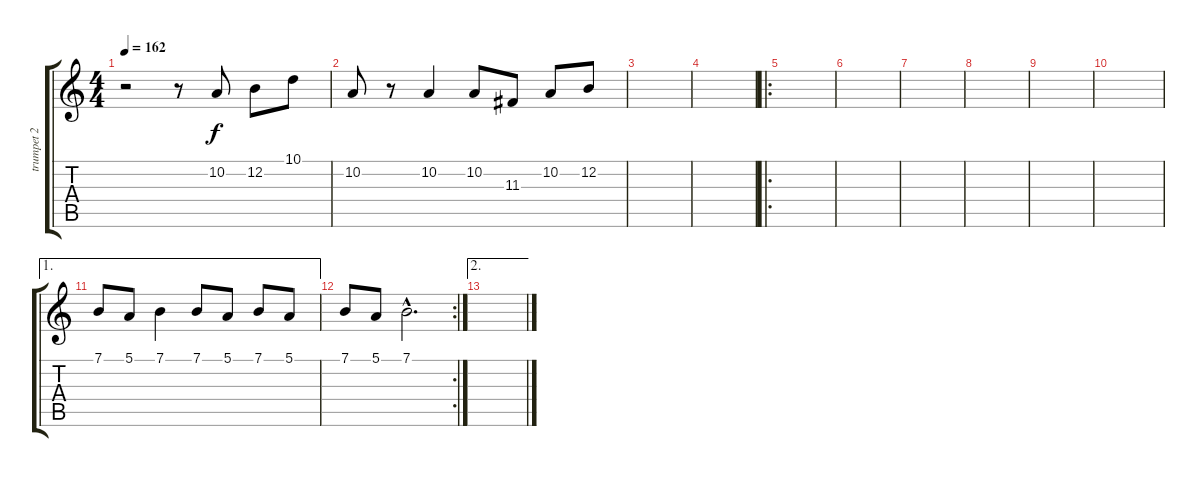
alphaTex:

\track ("trumpet 2" "trumpet 2") {instrument trumpet}
\staff {score tabs}
\tuning (E4 B3 G3 D3 A2 E2) {hide}
\ts (4 4)
\tempo 162
\clef g2
\ks c
r.2{dy f} r.8 10.2.8 12.2.8 10.1.8 |
10.2.8 r.8 10.2.4 10.2.8 11.3.8 10.2.8 12.2.8 |
|
|
\ro
|
|
|
|
|
|
\ae 1
7.1.8 5.1.8 7.1.4 7.1.8 5.1.8 7.1.8 5.1.8 |
\rc 2
7.1.8 5.1.8 7.1{hac}.2{d} |
\ae 2
